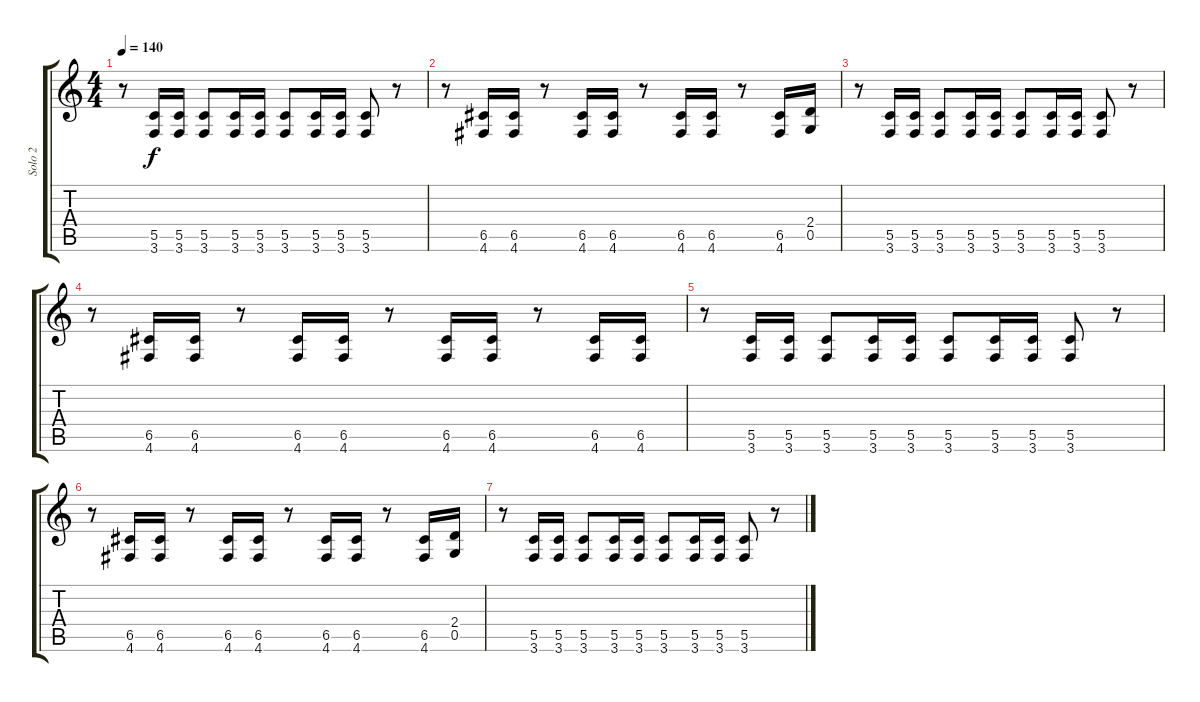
\track ("Solo 2" "Solo 2") {instrument distortionguitar}
\staff {score tabs}
\tuning (D4 A3 F3 C3 G2 D2) {hide}
\ts (4 4)
\tempo 140
\clef g2
\ks c
r.8{dy f} (5.5 3.6).16 (5.5 3.6).16 (5.5 3.6).8 (5.5 3.6).16 (5.5 3.6).16 (5.5 3.6).8 (5.5 3.6).16 (5.5 3.6).16 (5.5 3.6).8 r.8 |
r.8 (6.5 4.6).16{balance 4} (6.5 4.6).16 r.8 (6.5 4.6).16 (6.5 4.6).16 r.8 (6.5 4.6).16 (6.5 4.6).16 r.8 (6.5 4.6).16 (2.4 0.5).16 |
r.8 (5.5 3.6).16 (5.5 3.6).16 (5.5 3.6).8 (5.5 3.6).16 (5.5 3.6).16 (5.5 3.6).8 (5.5 3.6).16 (5.5 3.6).16 (5.5 3.6).8 r.8 |
r.8 (6.5 4.6).16{balance 12} (6.5 4.6).16 r.8 (6.5 4.6).16 (6.5 4.6).16 r.8 (6.5 4.6).16 (6.5 4.6).16 r.8 (6.5 4.6).16 (6.5 4.6).16 |
r.8 (5.5 3.6).16 (5.5 3.6).16 (5.5 3.6).8 (5.5 3.6).16 (5.5 3.6).16 (5.5 3.6).8 (5.5 3.6).16 (5.5 3.6).16 (5.5 3.6).8 r.8 |
r.8 (6.5 4.6).16{balance 4} (6.5 4.6).16 r.8 (6.5 4.6).16 (6.5 4.6).16 r.8 (6.5 4.6).16 (6.5 4.6).16 r.8 (6.5 4.6).16 (2.4 0.5).16 |
r.8 (5.5 3.6).16 (5.5 3.6).16 (5.5 3.6).8 (5.5 3.6).16 (5.5 3.6).16 (5.5 3.6).8 (5.5 3.6).16 (5.5 3.6).16 (5.5 3.6).8 r.8
